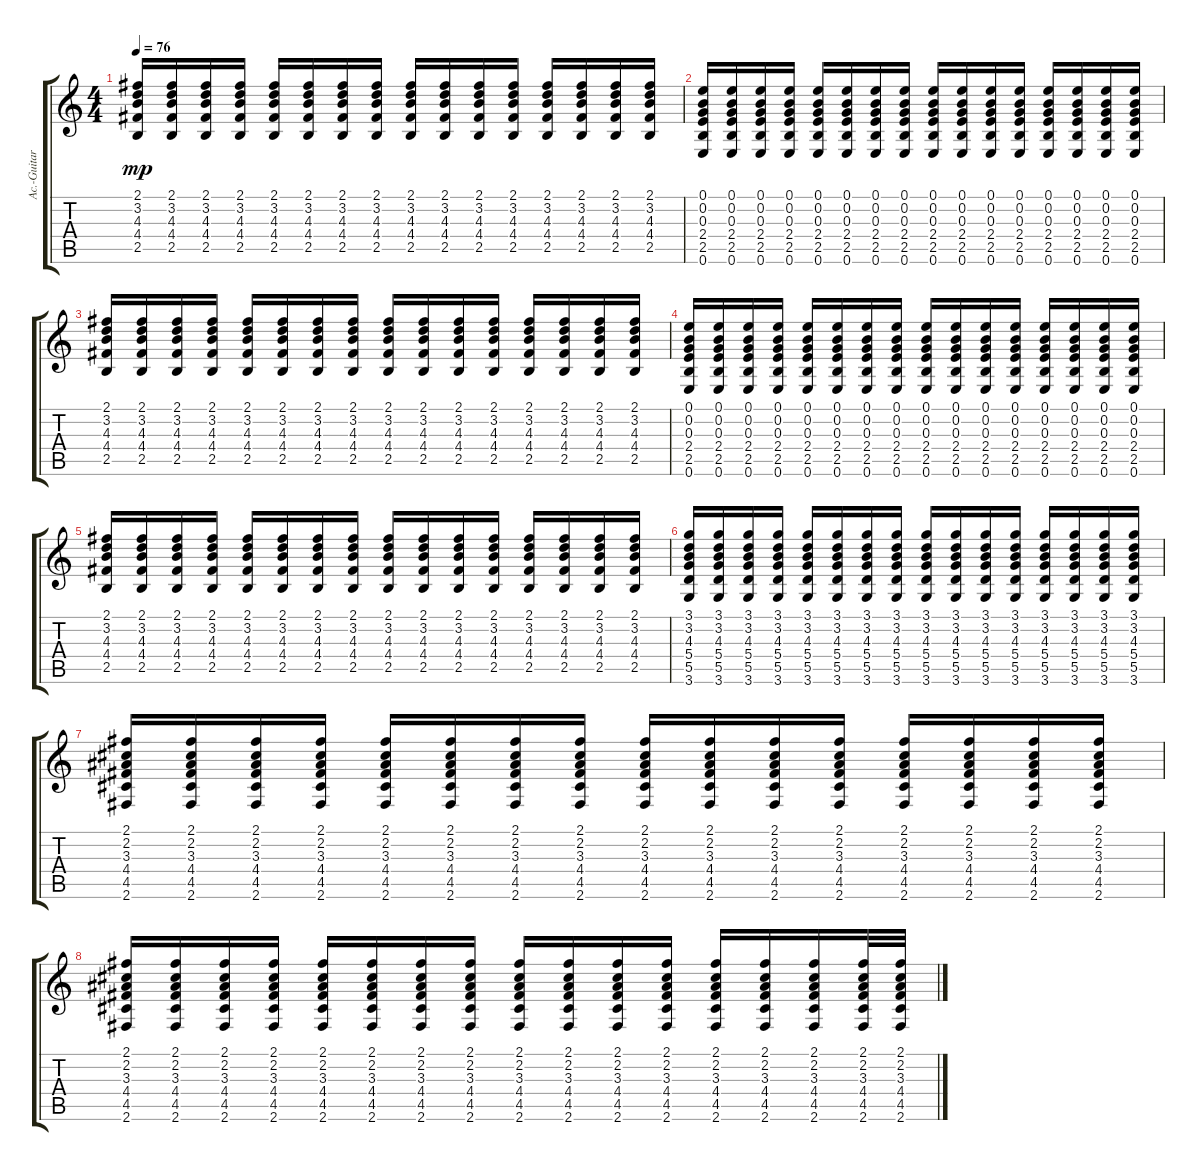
\track ("Ac.-Guitar 2" "Ac.-Guitar") {instrument acousticguitarsteel}
\staff {score tabs}
\tuning (E4 B3 G3 D3 A2 E2) {hide}
\ts (4 4)
\tempo 76
\clef g2
\ks c
(2.1 3.2 4.3 4.4 2.5).16{dy mp} (2.1 3.2 4.3 4.4 2.5).16 (2.1 3.2 4.3 4.4 2.5).16 (2.1 3.2 4.3 4.4 2.5).16 (2.1 3.2 4.3 4.4 2.5).16 (2.1 3.2 4.3 4.4 2.5).16 (2.1 3.2 4.3 4.4 2.5).16 (2.1 3.2 4.3 4.4 2.5).16 (2.1 3.2 4.3 4.4 2.5).16 (2.1 3.2 4.3 4.4 2.5).16 (2.1 3.2 4.3 4.4 2.5).16 (2.1 3.2 4.3 4.4 2.5).16 (2.1 3.2 4.3 4.4 2.5).16 (2.1 3.2 4.3 4.4 2.5).16 (2.1 3.2 4.3 4.4 2.5).16 (2.1 3.2 4.3 4.4 2.5).16 |
(0.1 0.2 0.3 2.4 2.5 0.6).16 (0.1 0.2 0.3 2.4 2.5 0.6).16 (0.1 0.2 0.3 2.4 2.5 0.6).16 (0.1 0.2 0.3 2.4 2.5 0.6).16 (0.1 0.2 0.3 2.4 2.5 0.6).16 (0.1 0.2 0.3 2.4 2.5 0.6).16 (0.1 0.2 0.3 2.4 2.5 0.6).16 (0.1 0.2 0.3 2.4 2.5 0.6).16 (0.1 0.2 0.3 2.4 2.5 0.6).16 (0.1 0.2 0.3 2.4 2.5 0.6).16 (0.1 0.2 0.3 2.4 2.5 0.6).16 (0.1 0.2 0.3 2.4 2.5 0.6).16 (0.1 0.2 0.3 2.4 2.5 0.6).16 (0.1 0.2 0.3 2.4 2.5 0.6).16 (0.1 0.2 0.3 2.4 2.5 0.6).16 (0.1 0.2 0.3 2.4 2.5 0.6).16 |
(2.1 3.2 4.3 4.4 2.5).16 (2.1 3.2 4.3 4.4 2.5).16 (2.1 3.2 4.3 4.4 2.5).16 (2.1 3.2 4.3 4.4 2.5).16 (2.1 3.2 4.3 4.4 2.5).16 (2.1 3.2 4.3 4.4 2.5).16 (2.1 3.2 4.3 4.4 2.5).16 (2.1 3.2 4.3 4.4 2.5).16 (2.1 3.2 4.3 4.4 2.5).16 (2.1 3.2 4.3 4.4 2.5).16 (2.1 3.2 4.3 4.4 2.5).16 (2.1 3.2 4.3 4.4 2.5).16 (2.1 3.2 4.3 4.4 2.5).16 (2.1 3.2 4.3 4.4 2.5).16 (2.1 3.2 4.3 4.4 2.5).16 (2.1 3.2 4.3 4.4 2.5).16 |
(0.1 0.2 0.3 2.4 2.5 0.6).16 (0.1 0.2 0.3 2.4 2.5 0.6).16 (0.1 0.2 0.3 2.4 2.5 0.6).16 (0.1 0.2 0.3 2.4 2.5 0.6).16 (0.1 0.2 0.3 2.4 2.5 0.6).16 (0.1 0.2 0.3 2.4 2.5 0.6).16 (0.1 0.2 0.3 2.4 2.5 0.6).16 (0.1 0.2 0.3 2.4 2.5 0.6).16 (0.1 0.2 0.3 2.4 2.5 0.6).16 (0.1 0.2 0.3 2.4 2.5 0.6).16 (0.1 0.2 0.3 2.4 2.5 0.6).16 (0.1 0.2 0.3 2.4 2.5 0.6).16 (0.1 0.2 0.3 2.4 2.5 0.6).16 (0.1 0.2 0.3 2.4 2.5 0.6).16 (0.1 0.2 0.3 2.4 2.5 0.6).16 (0.1 0.2 0.3 2.4 2.5 0.6).16 |
(2.1 3.2 4.3 4.4 2.5).16 (2.1 3.2 4.3 4.4 2.5).16 (2.1 3.2 4.3 4.4 2.5).16 (2.1 3.2 4.3 4.4 2.5).16 (2.1 3.2 4.3 4.4 2.5).16 (2.1 3.2 4.3 4.4 2.5).16 (2.1 3.2 4.3 4.4 2.5).16 (2.1 3.2 4.3 4.4 2.5).16 (2.1 3.2 4.3 4.4 2.5).16 (2.1 3.2 4.3 4.4 2.5).16 (2.1 3.2 4.3 4.4 2.5).16 (2.1 3.2 4.3 4.4 2.5).16 (2.1 3.2 4.3 4.4 2.5).16 (2.1 3.2 4.3 4.4 2.5).16 (2.1 3.2 4.3 4.4 2.5).16 (2.1 3.2 4.3 4.4 2.5).16 |
(3.1 3.2 4.3 5.4 5.5 3.6).16 (3.1 3.2 4.3 5.4 5.5 3.6).16 (3.1 3.2 4.3 5.4 5.5 3.6).16 (3.1 3.2 4.3 5.4 5.5 3.6).16 (3.1 3.2 4.3 5.4 5.5 3.6).16 (3.1 3.2 4.3 5.4 5.5 3.6).16 (3.1 3.2 4.3 5.4 5.5 3.6).16 (3.1 3.2 4.3 5.4 5.5 3.6).16 (3.1 3.2 4.3 5.4 5.5 3.6).16 (3.1 3.2 4.3 5.4 5.5 3.6).16 (3.1 3.2 4.3 5.4 5.5 3.6).16 (3.1 3.2 4.3 5.4 5.5 3.6).16 (3.1 3.2 4.3 5.4 5.5 3.6).16 (3.1 3.2 4.3 5.4 5.5 3.6).16 (3.1 3.2 4.3 5.4 5.5 3.6).16 (3.1 3.2 4.3 5.4 5.5 3.6).16 |
(2.1 2.2 3.3 4.4 4.5 2.6).16 (2.1 2.2 3.3 4.4 4.5 2.6).16 (2.1 2.2 3.3 4.4 4.5 2.6).16 (2.1 2.2 3.3 4.4 4.5 2.6).16 (2.1 2.2 3.3 4.4 4.5 2.6).16 (2.1 2.2 3.3 4.4 4.5 2.6).16 (2.1 2.2 3.3 4.4 4.5 2.6).16 (2.1 2.2 3.3 4.4 4.5 2.6).16 (2.1 2.2 3.3 4.4 4.5 2.6).16 (2.1 2.2 3.3 4.4 4.5 2.6).16 (2.1 2.2 3.3 4.4 4.5 2.6).16 (2.1 2.2 3.3 4.4 4.5 2.6).16 (2.1 2.2 3.3 4.4 4.5 2.6).16 (2.1 2.2 3.3 4.4 4.5 2.6).16 (2.1 2.2 3.3 4.4 4.5 2.6).16 (2.1 2.2 3.3 4.4 4.5 2.6).16 |
(2.1 2.2 3.3 4.4 4.5 2.6).16 (2.1 2.2 3.3 4.4 4.5 2.6).16 (2.1 2.2 3.3 4.4 4.5 2.6).16 (2.1 2.2 3.3 4.4 4.5 2.6).16 (2.1 2.2 3.3 4.4 4.5 2.6).16 (2.1 2.2 3.3 4.4 4.5 2.6).16 (2.1 2.2 3.3 4.4 4.5 2.6).16 (2.1 2.2 3.3 4.4 4.5 2.6).16 (2.1 2.2 3.3 4.4 4.5 2.6).16 (2.1 2.2 3.3 4.4 4.5 2.6).16 (2.1 2.2 3.3 4.4 4.5 2.6).16 (2.1 2.2 3.3 4.4 4.5 2.6).16 (2.1 2.2 3.3 4.4 4.5 2.6).16 (2.1 2.2 3.3 4.4 4.5 2.6).16 (2.1 2.2 3.3 4.4 4.5 2.6).16 (2.1 2.2 3.3 4.4 4.5 2.6).32 (2.1 2.2 3.3 4.4 4.5 2.6).32
